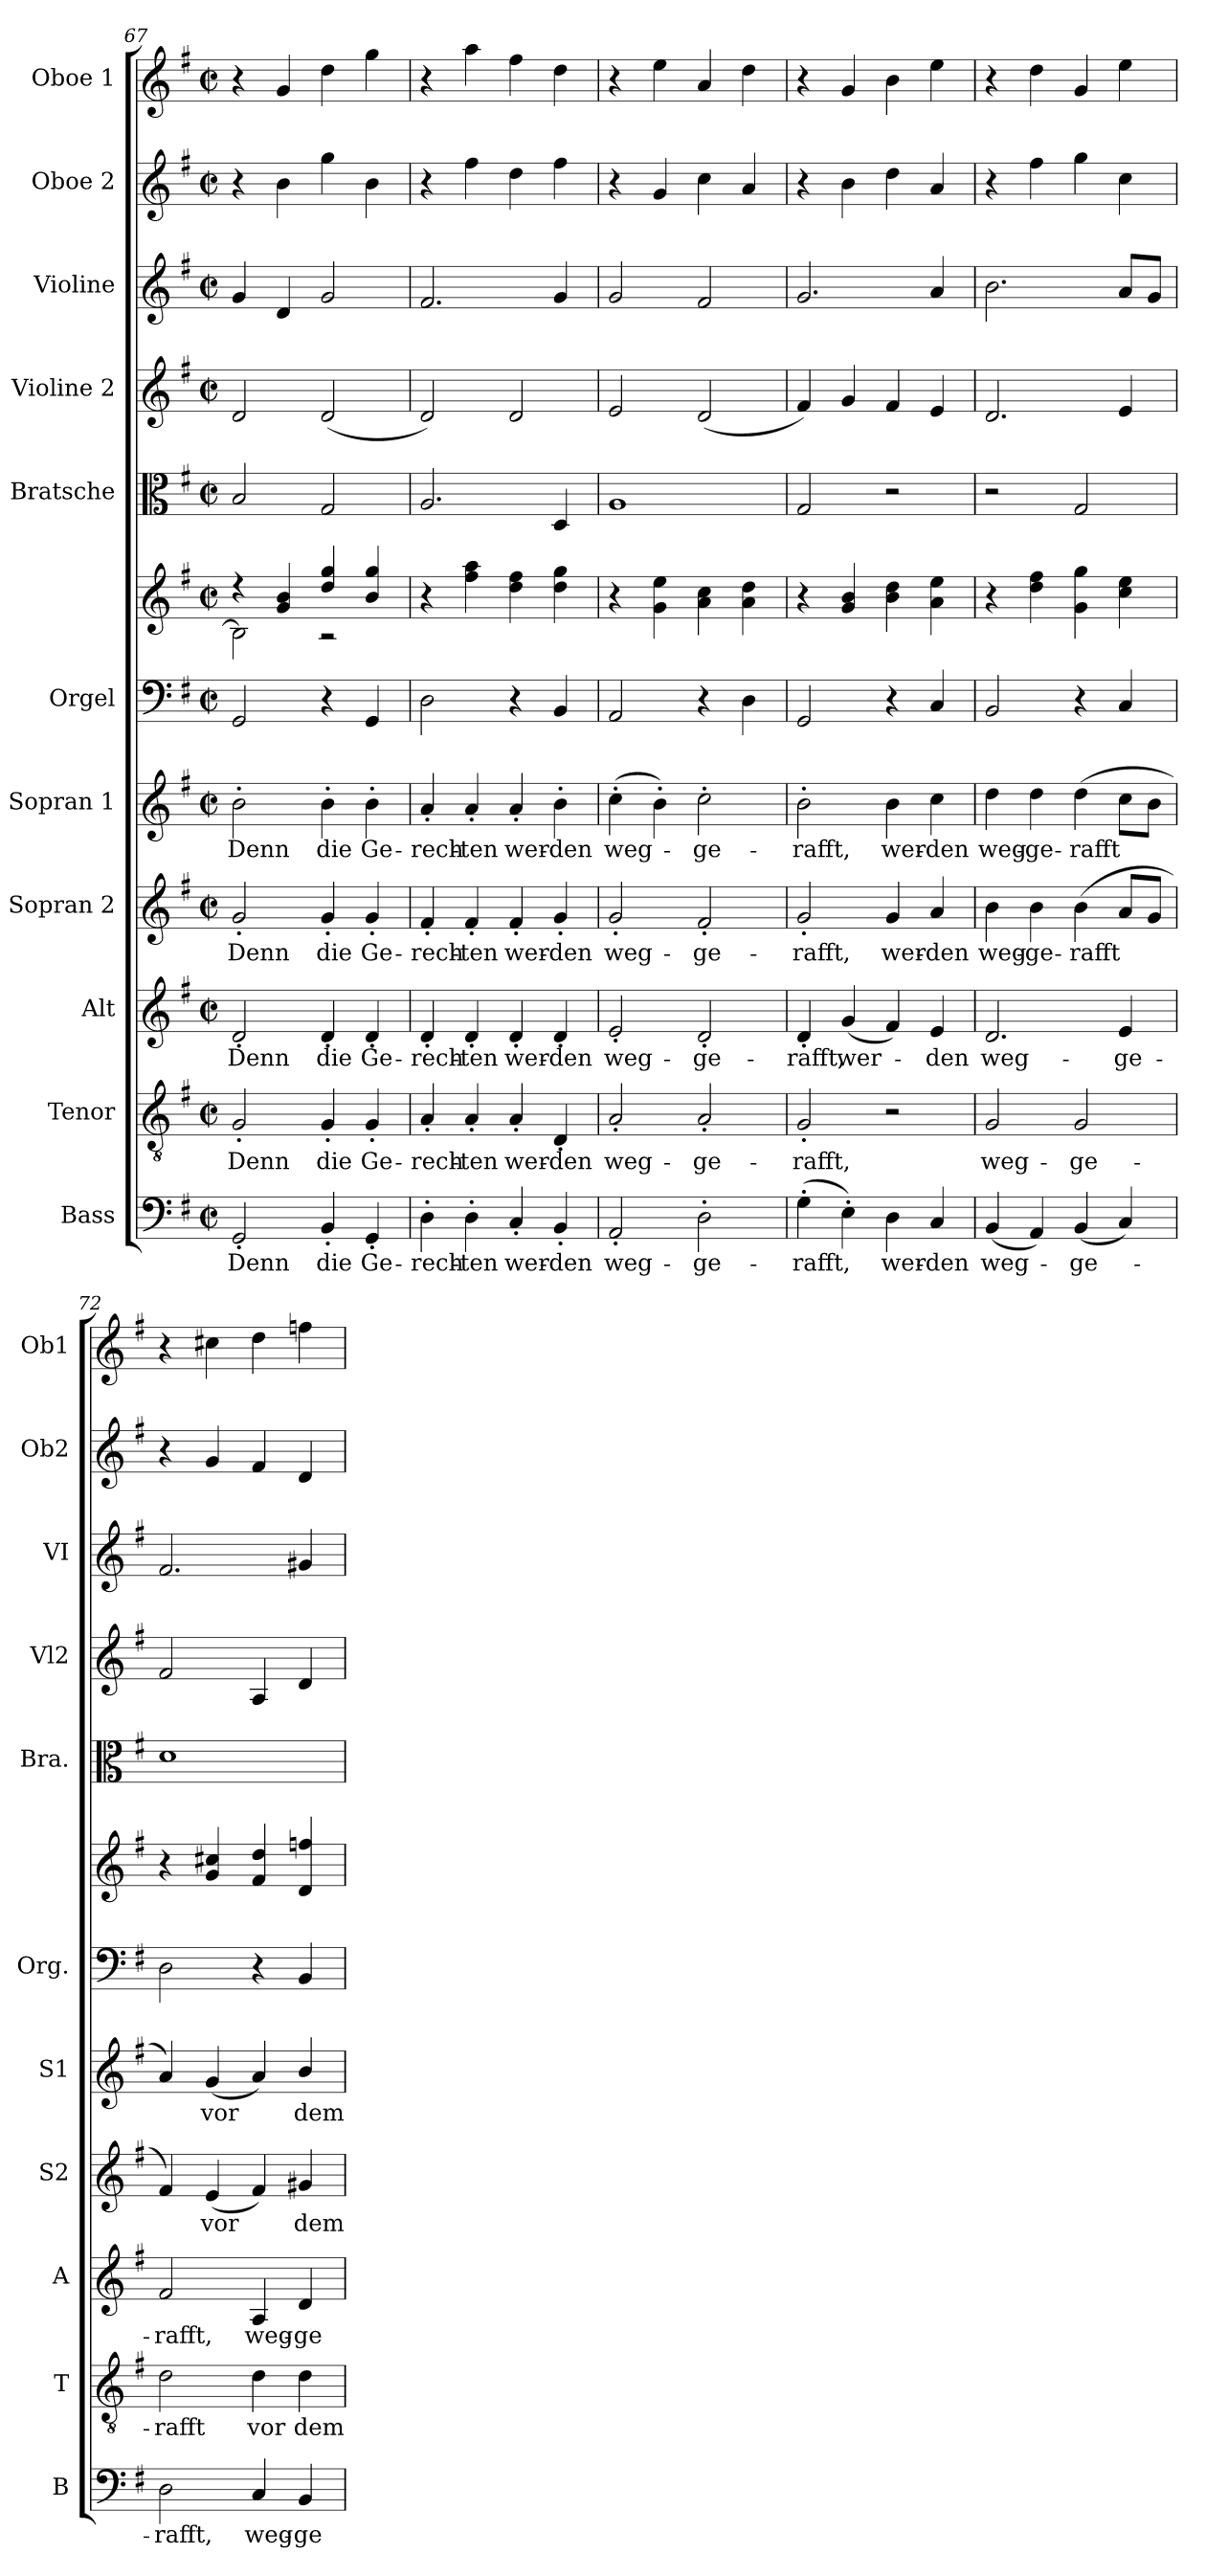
**kern	**text	**kern	**text	**kern	**text	**kern	**text	**kern	**text	**kern	**kern	**kern	**kern	**kern	**kern	**kern
*part11	*part11	*part10	*part10	*part9	*part9	*part8	*part8	*part7	*part7	*part6	*part6	*part5	*part4	*part3	*part2	*part1
*staff12	*staff12	*staff11	*staff11	*staff10	*staff10	*staff9	*staff9	*staff8	*staff8	*staff7	*staff6	*staff5	*staff4	*staff3	*staff2	*staff1
*I"Bass	*	*I"Tenor	*	*I"Alt	*	*I"Sopran 2	*	*I"Sopran 1	*	*I"Orgel	*	*I"Bratsche	*I"Violine 2	*I"Violine	*I"Oboe 2	*I"Oboe 1
*I'B	*	*I'T	*	*I'A	*	*I'S2	*	*I'S1	*	*I'Org.	*	*I'Bra.	*I'Vl2	*I'VI	*I'Ob2	*I'Ob1
!!LO:PB:g=z
*clefF4	*	*clefGv2	*	*clefG2	*	*clefG2	*	*clefG2	*	*clefF4	*clefG2	*clefC3	*clefG2	*clefG2	*clefG2	*clefG2
*k[f#]	*	*k[f#]	*	*k[f#]	*	*k[f#]	*	*k[f#]	*	*k[f#]	*k[f#]	*k[f#]	*k[f#]	*k[f#]	*k[f#]	*k[f#]
*M2/2	*	*M2/2	*	*M2/2	*	*M2/2	*	*M2/2	*	*M2/2	*M2/2	*M2/2	*M2/2	*M2/2	*M2/2	*M2/2
*met(c|)	*	*met(c|)	*	*met(c|)	*	*met(c|)	*	*met(c|)	*	*met(c|)	*met(c|)	*met(c|)	*met(c|)	*met(c|)	*met(c|)	*met(c|)
=67	=67	=67	=67	=67	=67	=67	=67	=67	=67	=67	=67	=67	=67	=67	=67	=67
!	!LO:LY:b	!	!LO:LY:b	!	!LO:LY:b	!	!LO:LY:b	!	!LO:LY:b	!	!	!	!	!	!	!
*	*	*	*	*	*	*	*	*	*	*	*^	*	*	*	*	*
2GG'/	Denn	2G'/	Denn	2d'/	Denn	2g'/	Denn	2b'\	Denn	2GG/	4r	2B\]	2B/	2d/	4g/	4r	4r
.	.	.	.	.	.	.	.	.	.	.	4g/ 4b/	.	.	.	4d/	4b\	4g/
!	!LO:LY:b	!	!LO:LY:b	!	!LO:LY:b	!	!LO:LY:b	!	!LO:LY:b	!	!	!	!	!	!	!	!
4BB'/	die	4G'/	die	4d'/	die	4g'/	die	4b'\	die	4r	4dd/ 4gg/	2r	2G/	(2d/	2g/	4gg\	4dd\
!	!LO:LY:b	!	!LO:LY:b	!	!LO:LY:b	!	!LO:LY:b	!	!LO:LY:b	!	!	!	!	!	!	!	!
4GG'/	Ge-	4G'/	Ge-	4d'/	Ge-	4g'/	Ge-	4b'\	Ge-	4GG/	4b/ 4gg/	.	.	.	.	4b\	4gg\
*	*	*	*	*	*	*	*	*	*	*	*v	*v	*	*	*	*	*
=68	=68	=68	=68	=68	=68	=68	=68	=68	=68	=68	=68	=68	=68	=68	=68	=68
!	!LO:LY:b	!	!LO:LY:b	!	!LO:LY:b	!	!LO:LY:b	!	!LO:LY:b	!	!	!	!	!	!	!
4D'\	-rech-	4A'/	-rech-	4d'/	-rech-	4f#'/	-rech-	4a'/	-rech-	2D\	4r	2.A/	2d/)	2.f#/	4r	4r
!	!LO:LY:b	!	!LO:LY:b	!	!LO:LY:b	!	!LO:LY:b	!	!LO:LY:b	!	!	!	!	!	!	!
4D'\	-ten	4A'/	-ten	4d'/	-ten	4f#'/	-ten	4a'/	-ten	.	4ff#\ 4aa\	.	.	.	4ff#\	4aa\
!	!LO:LY:b	!	!LO:LY:b	!	!LO:LY:b	!	!LO:LY:b	!	!LO:LY:b	!	!	!	!	!	!	!
4C'/	wer-	4A'/	wer-	4d'/	wer-	4f#'/	wer-	4a'/	wer-	4r	4dd\ 4ff#\	.	2d/	.	4dd\	4ff#\
!	!LO:LY:b	!	!LO:LY:b	!	!LO:LY:b	!	!LO:LY:b	!	!LO:LY:b	!	!	!	!	!	!	!
4BB'/	-den	4D'/	-den	4d'/	-den	4g'/	-den	4b'\	-den	4BB/	4dd\ 4gg\	4D/	.	4g/	4ff#\	4dd\
=69	=69	=69	=69	=69	=69	=69	=69	=69	=69	=69	=69	=69	=69	=69	=69	=69
!	!LO:LY:b	!	!LO:LY:b	!	!LO:LY:b	!	!LO:LY:b	!	!LO:LY:b	!	!	!	!	!	!	!
2AA'/	weg-	2A'/	weg-	2e'/	weg-	2g'/	weg-	(4cc'\	weg-	2AA/	4r	1A	2e/	2g/	4r	4r
.	.	.	.	.	.	.	.	4b'\)	.	.	4g\ 4ee\	.	.	.	4g/	4ee\
!	!LO:LY:b	!	!LO:LY:b	!	!LO:LY:b	!	!LO:LY:b	!	!LO:LY:b	!	!	!	!	!	!	!
2D'\	-ge-	2A'/	-ge-	2d'/	-ge-	2f#'/	-ge-	2cc'\	-ge-	4r	4a\ 4cc\	.	(2d/	2f#/	4cc\	4a/
.	.	.	.	.	.	.	.	.	.	4D\	4a\ 4dd\	.	.	.	4a/	4dd\
=70	=70	=70	=70	=70	=70	=70	=70	=70	=70	=70	=70	=70	=70	=70	=70	=70
!	!LO:LY:b	!	!LO:LY:b	!	!LO:LY:b	!	!LO:LY:b	!	!LO:LY:b	!	!	!	!	!	!	!
(4G'\	-rafft,	2G'/	-rafft,	4d'/	-rafft,	2g'/	-rafft,	2b'\	-rafft,	2GG/	4r	2G/	4f#/)	2.g/	4r	4r
!	!	!	!	!	!LO:LY:b	!	!	!	!	!	!	!	!	!	!	!
4E'\)	.	.	.	(4g/	wer-	.	.	.	.	.	4g/ 4b/	.	4g/	.	4b\	4g/
!	!LO:LY:b	!	!	!	!	!	!LO:LY:b	!	!LO:LY:b	!	!	!	!	!	!	!
4D\	wer-	2r	.	4f#/)	.	4g/	wer-	4b\	wer-	4r	4b\ 4dd\	2r	4f#/	.	4dd\	4b\
!	!LO:LY:b	!	!	!	!LO:LY:b	!	!LO:LY:b	!	!LO:LY:b	!	!	!	!	!	!	!
4C/	-den	.	.	4e/	-den	4a/	-den	4cc\	-den	4C/	4a\ 4ee\	.	4e/	4a/	4a/	4ee\
=71	=71	=71	=71	=71	=71	=71	=71	=71	=71	=71	=71	=71	=71	=71	=71	=71
!	!LO:LY:b	!	!LO:LY:b	!	!LO:LY:b	!	!LO:LY:b	!	!LO:LY:b	!	!	!	!	!	!	!
(4BB/	weg-	2G/	weg-	2.d/	weg-	4b\	weg-	4dd\	weg-	2BB/	4r	2r	2.d/	2.b\	4r	4r
!	!	!	!	!	!	!	!LO:LY:b	!	!LO:LY:b	!	!	!	!	!	!	!
4AA/)	.	.	.	.	.	4b\	-ge-	4dd\	-ge-	.	4dd\ 4ff#\	.	.	.	4ff#\	4dd\
!	!LO:LY:b	!	!LO:LY:b	!	!	!	!LO:LY:b	!	!LO:LY:b	!	!	!	!	!	!	!
(4BB/	-ge-	2G/	-ge-	.	.	(4b\	-rafft	(4dd\	-rafft	4r	4g\ 4gg\	2G/	.	.	4gg\	4g/
!	!	!	!	!	!LO:LY:b	!	!	!	!	!	!	!	!	!	!	!
4C/)	.	.	.	4e/	-ge-	8a/L	.	8cc\L	.	4C/	4cc\ 4ee\	.	4e/	8a/L	4cc\	4ee\
.	.	.	.	.	.	8g/J	.	8b\J	.	.	.	.	.	8g/J	.	.
=72	=72	=72	=72	=72	=72	=72	=72	=72	=72	=72	=72	=72	=72	=72	=72	=72
!	!LO:LY:b	!	!LO:LY:b	!	!LO:LY:b	!	!	!	!	!	!	!	!	!	!	!
2D\	-rafft,	2d\	-rafft	2f#/	-rafft,	4f#/)	.	4a/)	.	2D\	4r	1d	2f#/	2.f#/	4r	4r
!	!	!	!	!	!	!	!LO:LY:b	!	!LO:LY:b	!	!	!	!	!	!	!
.	.	.	.	.	.	(4e/	vor	(4g/	vor	.	4g/ 4cc#X/	.	.	.	4g/	4cc#X\
!	!LO:LY:b	!	!LO:LY:b	!	!LO:LY:b	!	!	!	!	!	!	!	!	!	!	!
4C/	weg-	4d\	vor	4A/	weg-	4f#/)	.	4a/)	.	4r	4f#/ 4dd/	.	4A/	.	4f#/	4dd\
!	!LO:LY:b	!	!LO:LY:b	!	!LO:LY:b	!	!LO:LY:b	!	!LO:LY:b	!	!	!	!	!	!	!
4BB/	-ge-	4d\	dem	4d/	-ge-	4g#X/	dem	4b/	dem	4BB/	4d/ 4ffn/	.	4d/	4g#X/	4d/	4ffn\
=	=	=	=	=	=	=	=	=	=	=	=	=	=	=	=	=
*-	*-	*-	*-	*-	*-	*-	*-	*-	*-	*-	*-	*-	*-	*-	*-	*-
